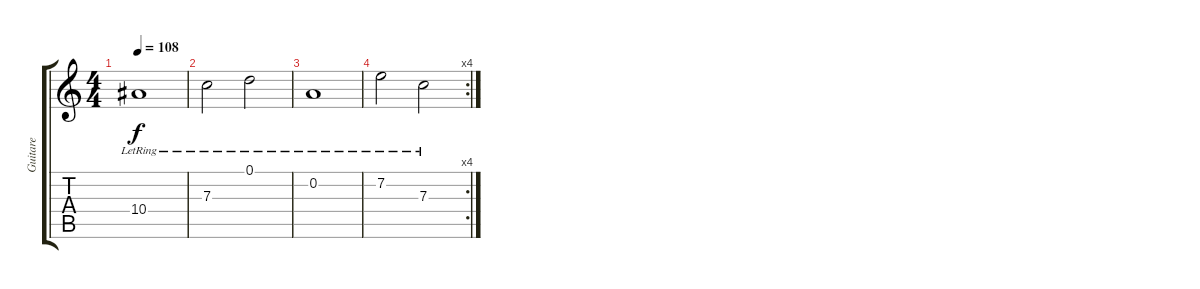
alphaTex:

\track ("Guitare" "Guitare") {instrument distortionguitar}
\staff {score tabs}
\tuning (D4 A3 F3 C3 G2 D2) {hide}
\ts (4 4)
\tempo 108
\clef g2
\ks c
10.4{lr}.1{dy f} |
7.3{lr}.2 0.1{lr}.2 |
0.2{lr}.1 |
\rc 4
7.2{lr}.2 7.3{lr}.2
